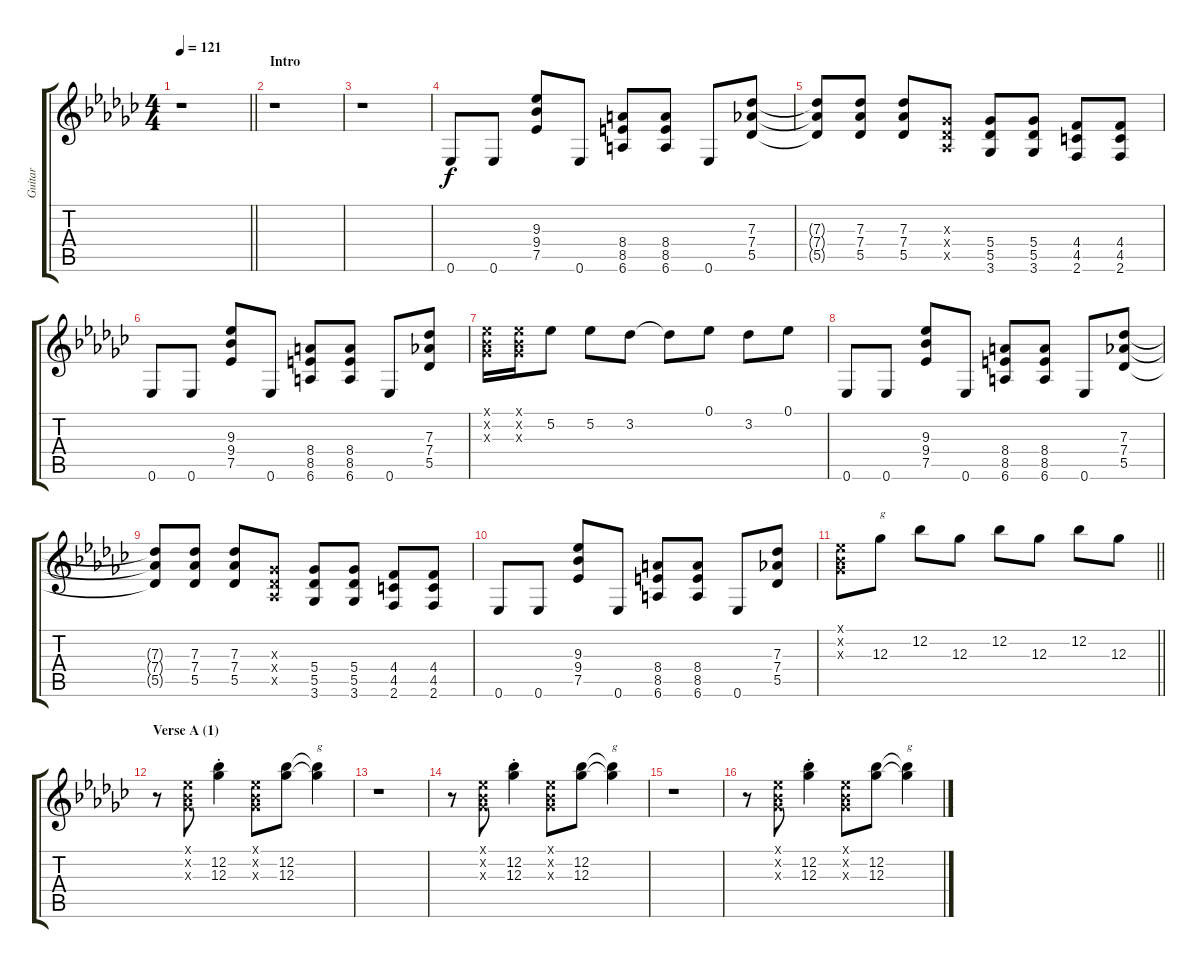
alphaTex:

\track ("Guitar" "Guitar") {instrument distortionguitar}
\staff {score tabs}
\tuning (Eb4 Bb3 Gb3 Db3 Ab2 Eb2) {hide}
\ts (4 4)
\tempo 121
\clef g2
\barLineRight lightlight
\ks ebminor
r.1{dy f instrument distortionguitar} |
\section ("" "Intro")
r.1 |
r.1 |
0.6.8 0.6.8 (9.3 9.4 7.5).8 0.6.8 (8.4 8.5 6.6).8 (8.4 8.5 6.6).8 0.6.8 (7.3 7.4 5.5).8 |
(7.3{t} 7.4{t} 5.5{t}).8 (7.3 7.4 5.5).8 (7.3 7.4 5.5).8 (0.3{x} 0.4{x} 0.5{x}).8 (5.4 5.5 3.6).8 (5.4 5.5 3.6).8 (4.4 4.5 2.6).8 (4.4 4.5 2.6).8 |
0.6.8 0.6.8 (9.3 9.4 7.5).8 0.6.8 (8.4 8.5 6.6).8 (8.4 8.5 6.6).8 0.6.8 (7.3 7.4 5.5).8 |
(0.1{x} 0.2{x} 0.3{x}).16 (0.1{x} 0.2{x} 0.3{x}).16 5.2.8 5.2.8 3.2.8 3.2{t}.8 0.1.8 3.2.8 0.1.8 |
0.6.8 0.6.8 (9.3 9.4 7.5).8 0.6.8 (8.4 8.5 6.6).8 (8.4 8.5 6.6).8 0.6.8 (7.3 7.4 5.5).8 |
(7.3{t} 7.4{t} 5.5{t}).8 (7.3 7.4 5.5).8 (7.3 7.4 5.5).8 (0.3{x} 0.4{x} 0.5{x}).8 (5.4 5.5 3.6).8 (5.4 5.5 3.6).8 (4.4 4.5 2.6).8 (4.4 4.5 2.6).8 |
0.6.8 0.6.8 (9.3 9.4 7.5).8 0.6.8 (8.4 8.5 6.6).8 (8.4 8.5 6.6).8 0.6.8 (7.3 7.4 5.5).8 |
\barLineRight lightlight
(0.1{x} 0.2{x} 0.3{x}).8 12.3.8{txt "g"} 12.2.8 12.3.8 12.2.8 12.3.8 12.2.8 12.3.8 |
\section ("" "Verse A (1)")
r.8 (0.1{x} 0.2{x} 0.3{x}).8 (12.2{st} 12.3{st}).4 (0.1{x} 0.2{x} 0.3{x}).8 (12.2 12.3).8 (12.2{t} 12.3{t}).4{txt "g"} |
r.1 |
r.8 (0.1{x} 0.2{x} 0.3{x}).8 (12.2{st} 12.3{st}).4 (0.1{x} 0.2{x} 0.3{x}).8 (12.2 12.3).8 (12.2{t} 12.3{t}).4{txt "g"} |
r.1 |
r.8 (0.1{x} 0.2{x} 0.3{x}).8 (12.2{st} 12.3{st}).4 (0.1{x} 0.2{x} 0.3{x}).8 (12.2 12.3).8 (12.2{t} 12.3{t}).4{txt "g"}
